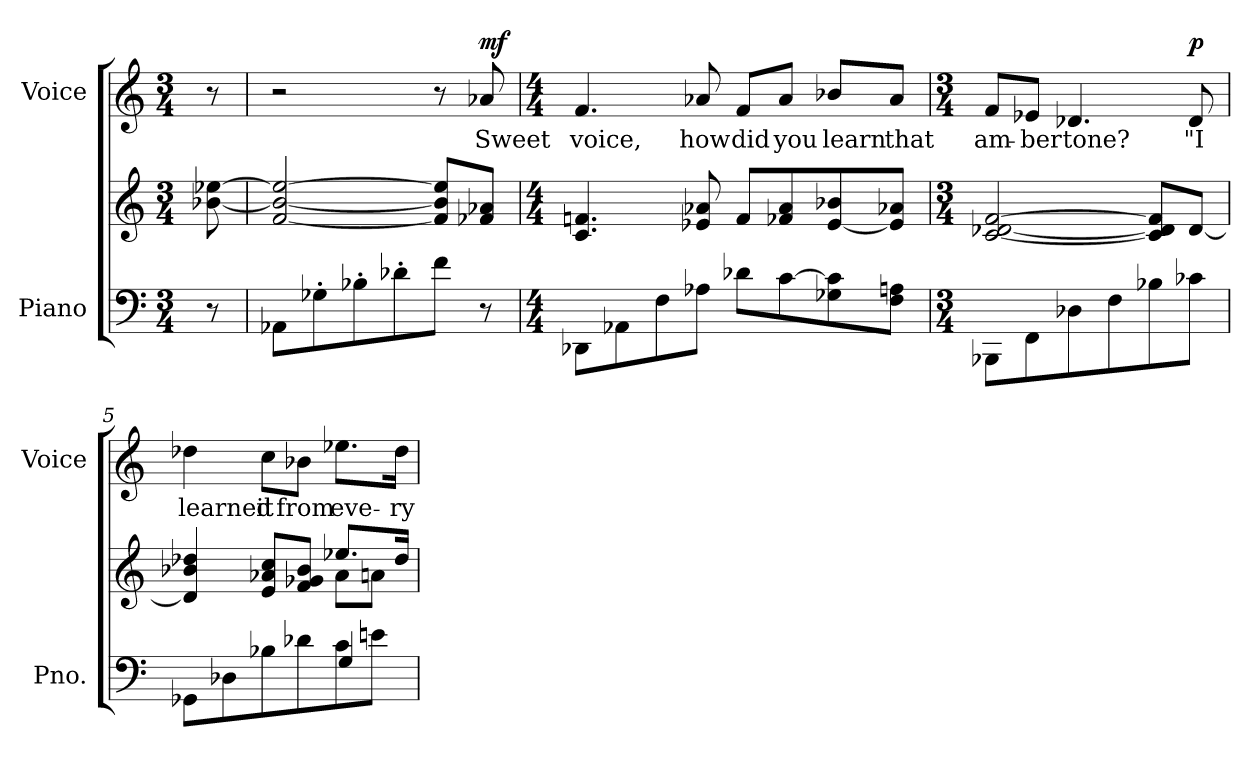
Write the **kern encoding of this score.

**kern	**kern	**kern	**text	**dynam
*part2	*part2	*part1	*part1	*part1
*staff3	*staff2	*staff1	*staff1	*staff1
*I"Piano	*	*I"Voice	*	*
*I'Pno.	*	*I'Voice	*	*
!!LO:PB:g=z
*clefF4	*clefG2	*clefG2	*	*
*k[]	*k[]	*k[]	*	*
*M3/4	*M3/4	*M3/4	*	*
=1	=1	=1	=1	=1
8r	[<8b-Xi\ [>8ee-Xi	8r	.	.
=2	=2	=2	=2	=2
8AA-Xi\L	[<2fi/ 2b-i_< 2ee-i_>	2r	.	.
8G-X'i\	.	.	.	.
8B-X'i\	.	.	.	.
8d-X'i\	.	.	.	.
8fi\J	8fi/] 8b-i] 8ee-i]L	8r	.	.
!	!	!	!LO:LY:b:color=#000000	!
8r	8f-Xi/ 8a-XiJ	8a-Xi/	Sweet	mf
=3	=3	=3	=3	=3
*M4/4	*M4/4	*M4/4	*	*
!	!	!	!LO:LY:b:color=#000000	!
8DD-Xi\L	4.ci/ 4.fni	4.fi/	voice,	.
8AA-Xi\	.	.	.	.
8Fi\	.	.	.	.
!	!	!	!LO:LY:b:color=#000000	!
8A-Xi\J	8e-Xi/ 8a-Xi	8a-Xi/	how	.
!	!	!	!LO:LY:b:color=#000000	!
8d-Xi\L	8fi/L	8fi/L	did	.
!	!	!	!LO:LY:b:color=#000000	!
[>8ci\	8f-Xi/ 8a-i	8a-i/J	you	.
!	!	!	!LO:LY:b:color=#000000	!
8G-Xi\ 8ci]	[<8e-i/ 8b-Xi	8b-Xi/L	learn	.
!	!	!	!LO:LY:b:color=#000000	!
8Fi\ 8AniJ	8e-i/] 8a-XiJ	8a-i/J	that	.
!!LO:LB:g=z
=4	=4	=4	=4	=4
*M3/4	*M3/4	*M3/4	*	*
!	!	!	!LO:LY:b:color=#000000	!
8BBB-Xi\L	[<2ci/ [>2d-Xi [>2fi	8fi/L	am-	.
!	!	!	!LO:LY:b:color=#000000	!
8FFi\	.	8e-Xi/J	-ber	.
!	!	!	!LO:LY:b:color=#000000	!
8D-Xi\	.	4.d-Xi/	tone?	.
8Fi\	.	.	.	.
8B-Xi\	8ci/] 8d-i] 8fi]L	.	.	.
!	!	!	!LO:LY:b:color=#000000	!
8c-Xi\J	[<8d-i/J	8d-i/	"I	p
=5	=5	=5	=5	=5
*^	*^	*	*	*
!	!	!	!	!	!LO:LY:b:color=#000000	!
8GG-Xi\L	2ryy	4d-i/] 4b-Xi 4dd-Xi	2ryy	4dd-Xi\	learned	.
8D-Xi\	.	.	.	.	.	.
!	!	!	!	!	!LO:LY:b:color=#000000	!
8B-Xi\	.	8ei/ 8a-Xi 8cciL	.	8cci\L	it	.
!	!	!	!	!	!LO:LY:b:color=#000000	!
8d-Xi\	.	8fi/ 8g-Xi 8b-iJ	.	8b-Xi\J	from	.
!	!	!	!	!	!LO:LY:b:color=#000000	!
8ci\	4Gi/	8.ee-Xi/L	8a-i\L	8.ee-Xi\L	eve-	.
8eni\J	.	.	8ani\J	.	.	.
!	!	!	!	!	!LO:LY:b:color=#000000	!
.	.	16dd-i/Jk	.	16dd-i\Jk	-ry	.
*v	*v	*	*	*	*	*
*	*v	*v	*	*	*
=	=	=	=	=
*-	*-	*-	*-	*-
